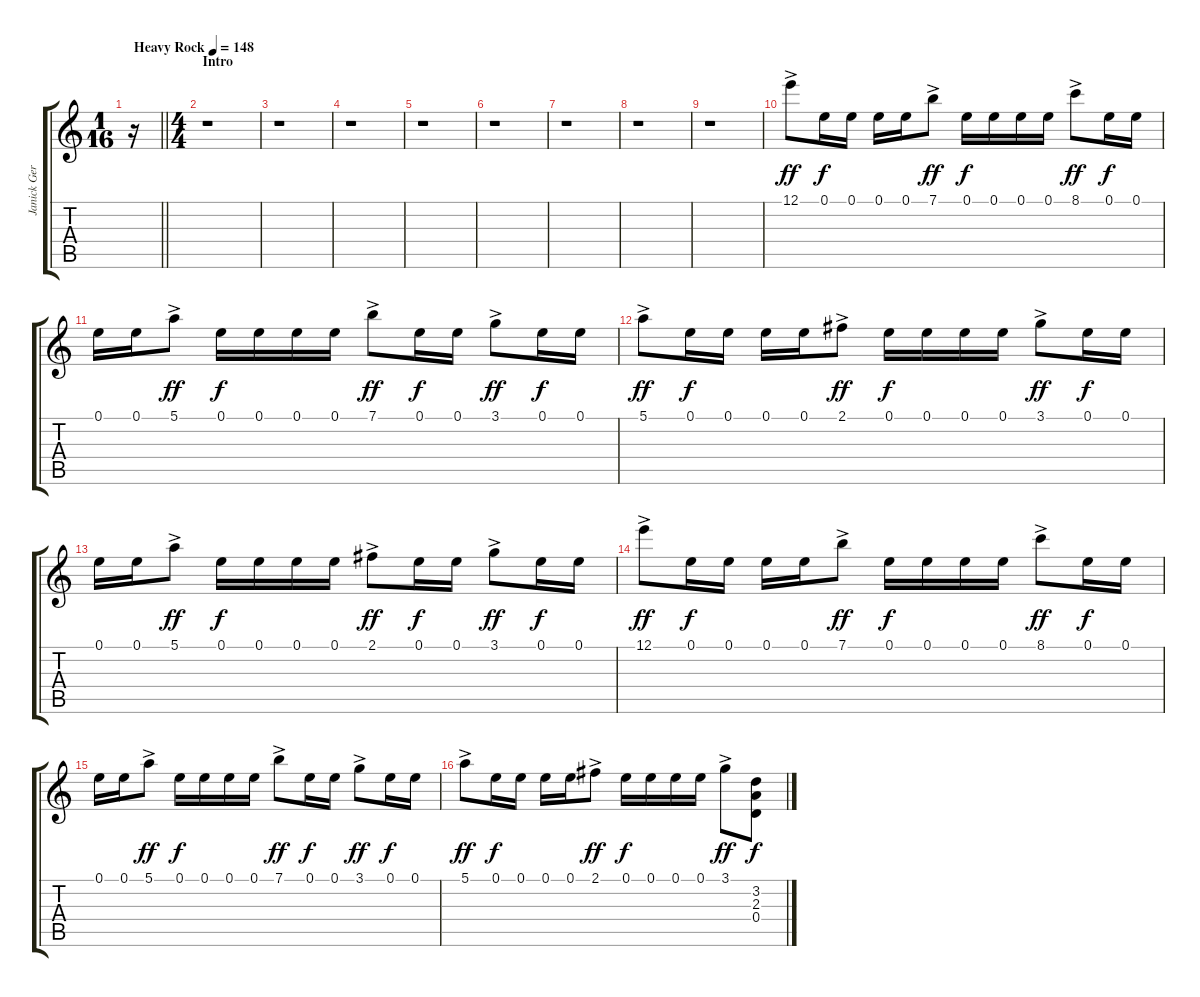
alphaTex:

\track ("Janick Gers" "Janick Ger") {instrument overdrivenguitar}
\staff {score tabs}
\tuning (E4 B3 G3 D3 A2 E2) {hide}
\ts (1 16)
\tempo (148 "Heavy Rock")
\clef g2
\barLineRight lightlight
\ks c
r.16{dy ff instrument overdrivenguitar} |
\ts (4 4)
\section ("" "Intro")
r.1 |
r.1 |
r.1 |
r.1 |
r.1 |
r.1 |
r.1 |
r.1 |
12.1{ac}.8 0.1.16{dy f} 0.1.16 0.1.16 0.1.16 7.1{ac}.8{dy ff} 0.1.16{dy f} 0.1.16 0.1.16 0.1.16 8.1{ac}.8{dy ff} 0.1.16{dy f} 0.1.16 |
0.1.16 0.1.16 5.1{ac}.8{dy ff} 0.1.16{dy f} 0.1.16 0.1.16 0.1.16 7.1{ac}.8{dy ff} 0.1.16{dy f} 0.1.16 3.1{ac}.8{dy ff} 0.1.16{dy f} 0.1.16 |
5.1{ac}.8{dy ff} 0.1.16{dy f} 0.1.16 0.1.16 0.1.16 2.1{ac}.8{dy ff} 0.1.16{dy f} 0.1.16 0.1.16 0.1.16 3.1{ac}.8{dy ff} 0.1.16{dy f} 0.1.16 |
0.1.16 0.1.16 5.1{ac}.8{dy ff} 0.1.16{dy f} 0.1.16 0.1.16 0.1.16 2.1{ac}.8{dy ff} 0.1.16{dy f} 0.1.16 3.1{ac}.8{dy ff} 0.1.16{dy f} 0.1.16 |
12.1{ac}.8{dy ff} 0.1.16{dy f} 0.1.16 0.1.16 0.1.16 7.1{ac}.8{dy ff} 0.1.16{dy f} 0.1.16 0.1.16 0.1.16 8.1{ac}.8{dy ff} 0.1.16{dy f} 0.1.16 |
0.1.16 0.1.16 5.1{ac}.8{dy ff} 0.1.16{dy f} 0.1.16 0.1.16 0.1.16 7.1{ac}.8{dy ff} 0.1.16{dy f} 0.1.16 3.1{ac}.8{dy ff} 0.1.16{dy f} 0.1.16 |
5.1{ac}.8{dy ff} 0.1.16{dy f} 0.1.16 0.1.16 0.1.16 2.1{ac}.8{dy ff} 0.1.16{dy f} 0.1.16 0.1.16 0.1.16 3.1{ac}.8{dy ff} (3.2 2.3 0.4).8{dy f}
